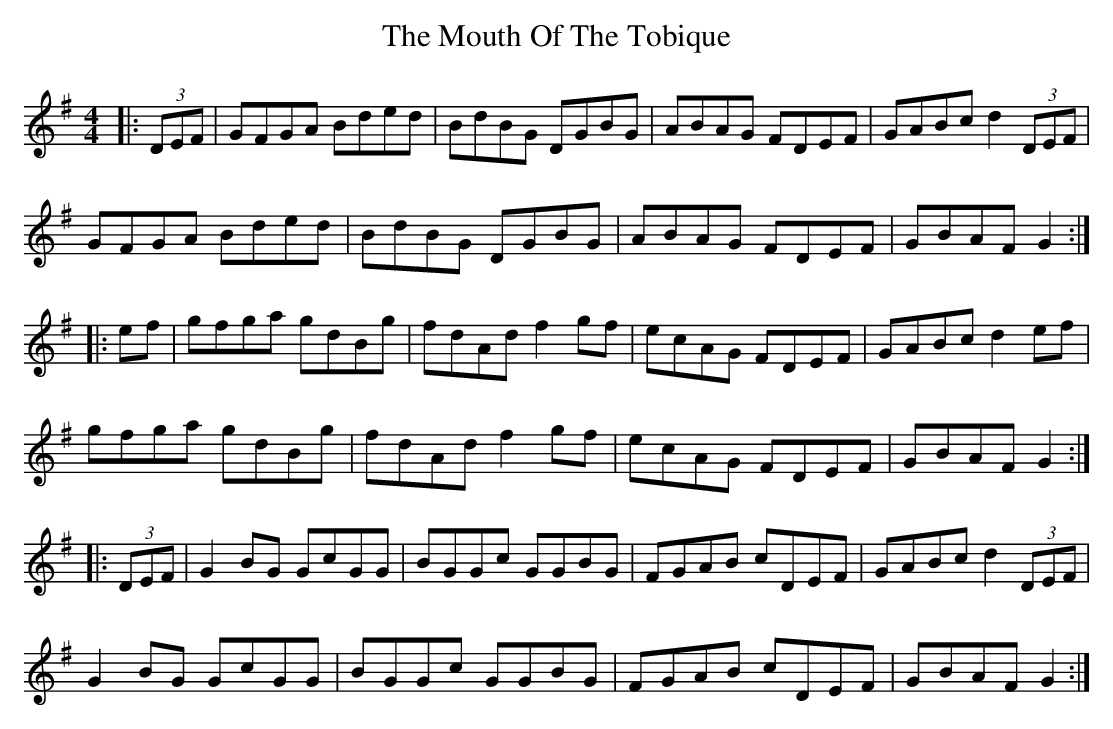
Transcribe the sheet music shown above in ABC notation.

X:1
T: The Mouth Of The Tobique
M: 4/4
L: 1/8
K: Gmaj
|:(3DEF|GFGA Bded|BdBG DGBG|ABAG FDEF|GABc d2(3DEF|
GFGA Bded|BdBG DGBG|ABAG FDEF|GBAFG2:|
|:ef|gfga gdBg|fdAd f2gf|ecAG FDEF|GABc d2ef|
gfga gdBg|fdAd f2gf|ecAG FDEF|GBAFG2:|
|:(3DEF|G2 BG GcGG|BGGc GGBG|FGAB cDEF|GABc d2(3DEF|
G2BG GcGG|BGGc GGBG|FGAB cDEF|GBAFG2:|
